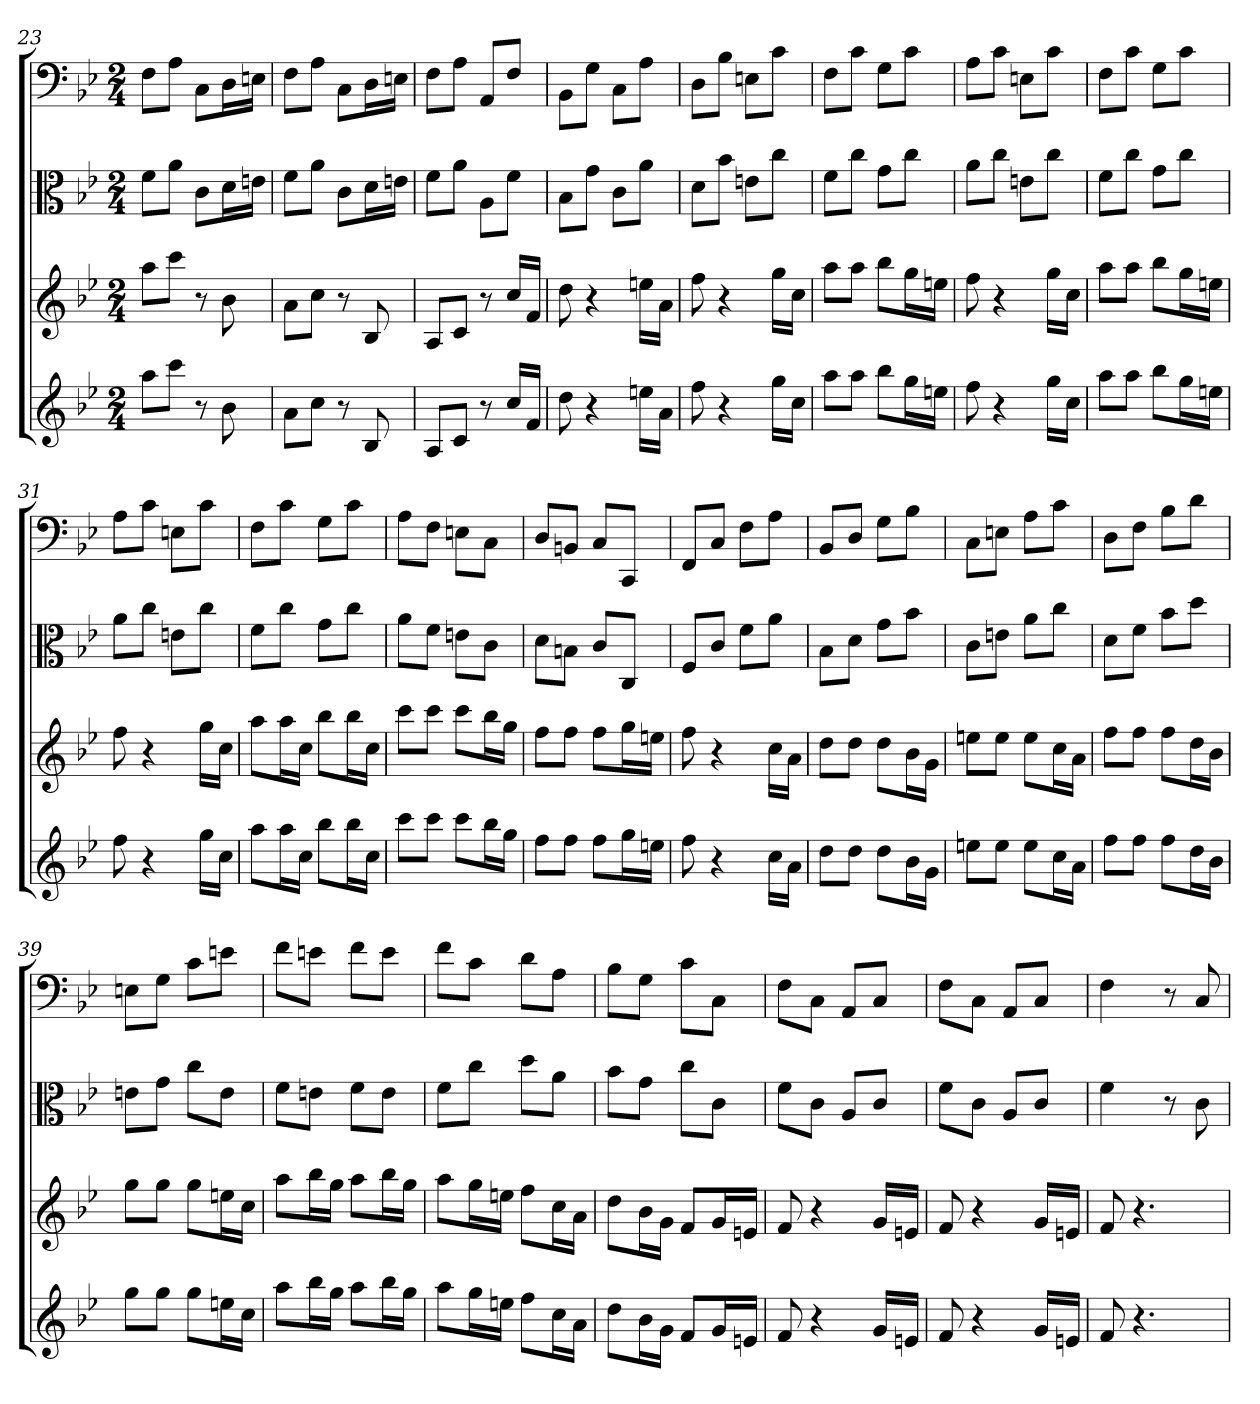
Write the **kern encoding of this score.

**kern	**kern	**kern	**kern
*part4	*part3	*part2	*part1
*staff4	*staff3	*staff2	*staff1
*	*	*clefC3	*clefF4
*k[b-e-]	*k[b-e-]	*k[b-e-]	*k[b-e-]
*B-:	*B-:	*B-:	*B-:
*M2/4	*M2/4	*M2/4	*M2/4
=23	=23	=23	=23
8aaL	8aaL	8f\L	8F\L
8cccJ	8cccJ	8a\J	8A\J
8r	8r	8c\L	8C\L
8b-	8b-	16d\L	16D\L
.	.	16en\JJ	16En\JJ
=24	=24	=24	=24
8aL	8aL	8f\L	8F\L
8ccJ	8ccJ	8a\J	8A\J
8r	8r	8c\L	8C\L
8B-	8B-	16d\L	16D\L
.	.	16en\JJ	16En\JJ
=25	=25	=25	=25
8AL	8AL	8f\L	8F\L
8cJ	8cJ	8a\J	8A\J
8r	8r	8A\L	8AA/L
16ccLL	16ccLL	8f\J	8F/J
16fJJ	16fJJ	.	.
=26	=26	=26	=26
8dd	8dd	8B-\L	8BB-\L
4r	4r	8g\J	8G\J
.	.	8c\L	8C\L
16eenLL	16eenLL	8a\J	8A\J
16aJJ	16aJJ	.	.
=27	=27	=27	=27
8ff	8ff	8d\L	8D\L
4r	4r	8b-\J	8B-\J
.	.	8en\L	8En\L
16ggLL	16ggLL	8cc\J	8c\J
16ccJJ	16ccJJ	.	.
=28	=28	=28	=28
8aaL	8aaL	8f\L	8F\L
8aaJ	8aaJ	8cc\J	8c\J
8bb-L	8bb-L	8g\L	8G\L
16ggL	16ggL	8cc\J	8c\J
16eenJJ	16eenJJ	.	.
=29	=29	=29	=29
8ff	8ff	8a\L	8A\L
4r	4r	8cc\J	8c\J
.	.	8en\L	8En\L
16ggLL	16ggLL	8cc\J	8c\J
16ccJJ	16ccJJ	.	.
=30	=30	=30	=30
8aaL	8aaL	8f\L	8F\L
8aaJ	8aaJ	8cc\J	8c\J
8bb-L	8bb-L	8g\L	8G\L
16ggL	16ggL	8cc\J	8c\J
16eenJJ	16eenJJ	.	.
=31	=31	=31	=31
8ff	8ff	8a\L	8A\L
4r	4r	8cc\J	8c\J
.	.	8en\L	8En\L
16ggLL	16ggLL	8cc\J	8c\J
16ccJJ	16ccJJ	.	.
=32	=32	=32	=32
8aaL	8aaL	8f\L	8F\L
16aaL	16aaL	8cc\J	8c\J
16ccJJ	16ccJJ	.	.
8bb-L	8bb-L	8g\L	8G\L
16bb-L	16bb-L	8cc\J	8c\J
16ccJJ	16ccJJ	.	.
=33	=33	=33	=33
8cccL	8cccL	8a\L	8A\L
8cccJ	8cccJ	8f\J	8F\J
8cccL	8cccL	8en\L	8En\L
16bb-L	16bb-L	8c\J	8C\J
16ggJJ	16ggJJ	.	.
=34	=34	=34	=34
8ffL	8ffL	8d\L	8D/L
8ffJ	8ffJ	8Bn\J	8BBn/J
8ffL	8ffL	8c/L	8C/L
16ggL	16ggL	8C/J	8CC/J
16eenJJ	16eenJJ	.	.
=35	=35	=35	=35
8ff	8ff	8F/L	8FF/L
4r	4r	8c/J	8C/J
.	.	8f\L	8F\L
16ccLL	16ccLL	8a\J	8A\J
16aJJ	16aJJ	.	.
=36	=36	=36	=36
8ddL	8ddL	8B-\L	8BB-/L
8ddJ	8ddJ	8d\J	8D/J
8ddL	8ddL	8g\L	8G\L
16b-L	16b-L	8b-\J	8B-\J
16gJJ	16gJJ	.	.
=37	=37	=37	=37
8eenL	8eenL	8c\L	8C\L
8eeJ	8eeJ	8en\J	8En\J
8eeL	8eeL	8a\L	8A\L
16ccL	16ccL	8cc\J	8c\J
16aJJ	16aJJ	.	.
=38	=38	=38	=38
8ffL	8ffL	8d\L	8D\L
8ffJ	8ffJ	8f\J	8F\J
8ffL	8ffL	8b-\L	8B-\L
16ddL	16ddL	8dd\J	8d\J
16b-JJ	16b-JJ	.	.
=39	=39	=39	=39
8ggL	8ggL	8en\L	8En\L
8ggJ	8ggJ	8g\J	8G\J
8ggL	8ggL	8cc\L	8c\L
16eenL	16eenL	8e\J	8en\J
16ccJJ	16ccJJ	.	.
=40	=40	=40	=40
8aaL	8aaL	8f\L	8f\L
16bb-L	16bb-L	8en\J	8en\J
16ggJJ	16ggJJ	.	.
8aaL	8aaL	8f\L	8f\L
16bb-L	16bb-L	8e\J	8e\J
16ggJJ	16ggJJ	.	.
=41	=41	=41	=41
8aaL	8aaL	8f\L	8f\L
16ggL	16ggL	8cc\J	8c\J
16eenJJ	16eenJJ	.	.
8ffL	8ffL	8dd\L	8d\L
16ccL	16ccL	8a\J	8A\J
16aJJ	16aJJ	.	.
=42	=42	=42	=42
8ddL	8ddL	8b-\L	8B-\L
16b-L	16b-L	8g\J	8G\J
16gJJ	16gJJ	.	.
8fL	8fL	8cc\L	8c\L
16gL	16gL	8c\J	8C\J
16enJJ	16enJJ	.	.
=43	=43	=43	=43
8f	8f	8f\L	8F\L
4r	4r	8c\J	8C\J
.	.	8A/L	8AA/L
16gLL	16gLL	8c/J	8C/J
16enJJ	16enJJ	.	.
=44	=44	=44	=44
8f	8f	8f\L	8F\L
4r	4r	8c\J	8C\J
.	.	8A/L	8AA/L
16gLL	16gLL	8c/J	8C/J
16enJJ	16enJJ	.	.
=45	=45	=45	=45
8f	8f	4f	4F
4.r	4.r	.	.
.	.	8r	8r
.	.	8c	8C
=	=	=	=
*-	*-	*-	*-
